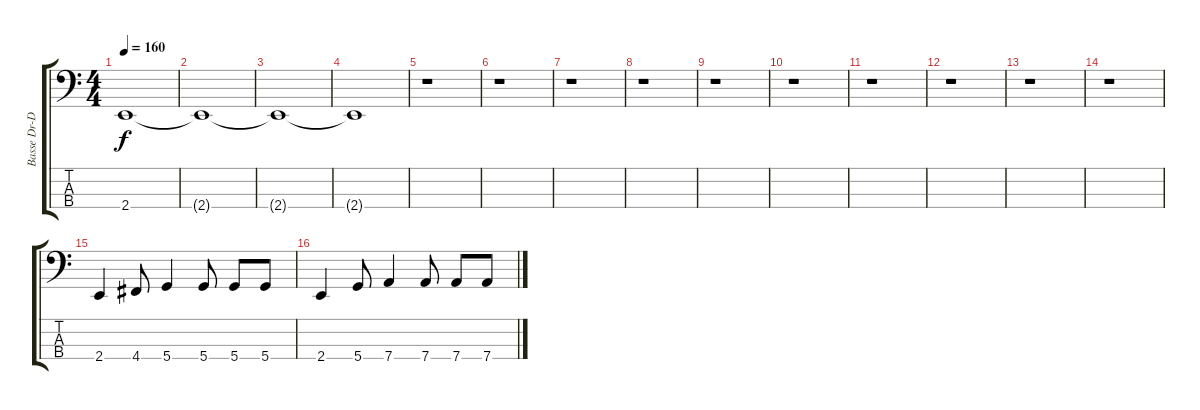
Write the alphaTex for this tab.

\track ("Basse Dr-D" "Basse Dr-D") {instrument electricbasspick}
\staff {score tabs}
\tuning (G2 D2 A1 D1) {hide}
\ts (4 4)
\tempo 160
\clef f4
\ks c
2.4.1{dy f} |
2.4{t}.1 |
2.4{t}.1 |
2.4{t}.1 |
r.1 |
r.1 |
r.1 |
r.1 |
r.1 |
r.1 |
r.1 |
r.1 |
r.1 |
r.1 |
2.4.4 4.4.8 5.4.4 5.4.8 5.4.8 5.4.8 |
2.4.4 5.4.8 7.4.4 7.4.8 7.4.8 7.4.8
